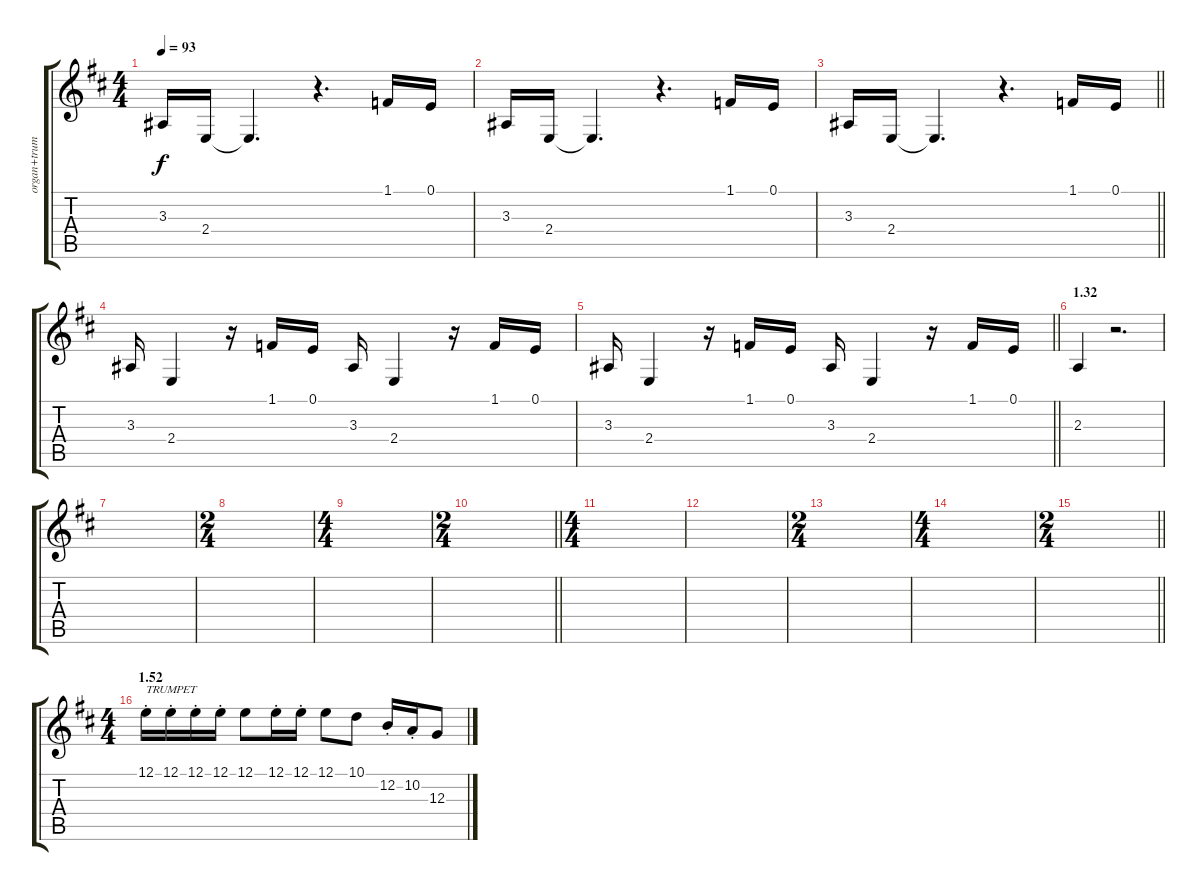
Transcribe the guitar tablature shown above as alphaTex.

\track ("organ+trumpet" "organ+trum") {instrument percussiveorgan}
\staff {score tabs}
\tuning (E4 B3 G3 D3 A2 E2) {hide}
\ts (4 4)
\tempo 93
\clef g2
\ks d
3.3.16{dy f} 2.4.16 2.4{t}.4{d} r.4{d} 1.1.16 0.1.16 |
3.3.16 2.4.16 2.4{t}.4{d} r.4{d} 1.1.16 0.1.16 |
\barLineRight lightlight
3.3.16 2.4.16 2.4{t}.4{d} r.4{d} 1.1.16 0.1.16 |
3.3.16 2.4.4 r.16 1.1.16 0.1.16 3.3.16 2.4.4 r.16 1.1.16 0.1.16 |
\barLineRight lightlight
3.3.16 2.4.4 r.16 1.1.16 0.1.16 3.3.16 2.4.4 r.16 1.1.16 0.1.16 |
\section ("" "1.32")
2.3.4 r.2{d} |
|
\ts (2 4)
|
\ts (4 4)
|
\ts (2 4)
\barLineRight lightlight
|
\ts (4 4)
|
|
\ts (2 4)
|
\ts (4 4)
|
\ts (2 4)
\barLineRight lightlight
|
\ts (4 4)
\section ("" "1.52")
12.1{st}.16{txt "TRUMPET" instrument trumpet} 12.1{st}.16 12.1{st}.16 12.1{st}.16 12.1.8 12.1{st}.16 12.1{st}.16 12.1.8 10.1.8 12.2{st}.16 10.2{st}.16 12.3.8
